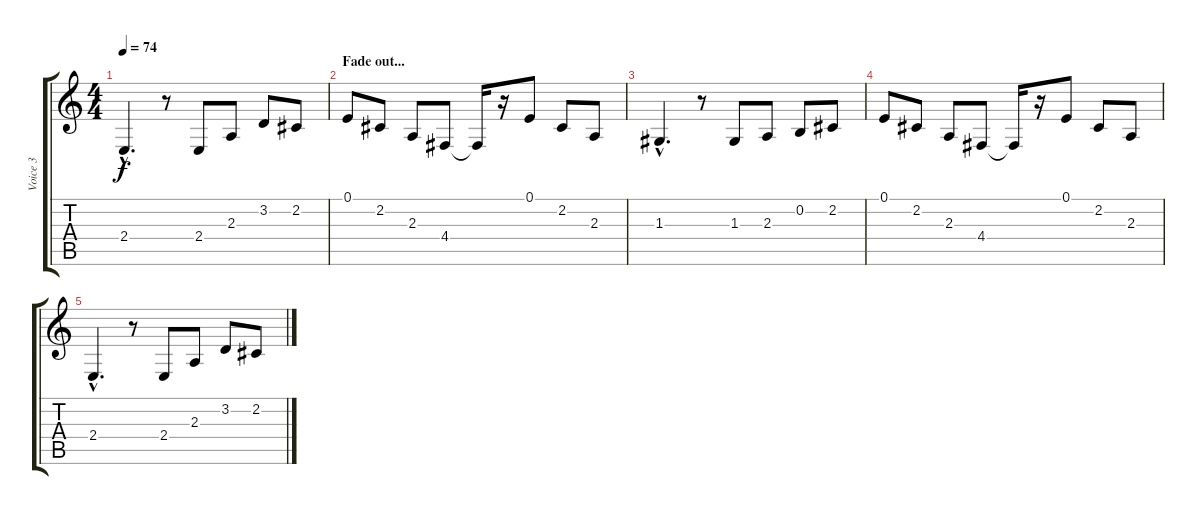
\track ("Voice 3" "Voice 3") {instrument sopranosax}
\staff {score tabs}
\tuning (E4 B3 G3 D3 A2 E2) {hide}
\ts (4 4)
\tempo 74
\clef g2
\ks c
2.4{hac}.4{d dy f} r.8 2.4.8 2.3.8 3.2.8 2.2.8 |
\section ("" "Fade out...")
0.1.8 2.2.8 2.3.8 4.4.8 4.4{t}.16 r.16 0.1.8 2.2.8 2.3.8 |
1.3{hac}.4{d} r.8 1.3.8 2.3.8 0.2.8 2.2.8 |
0.1.8 2.2.8 2.3.8 4.4.8 4.4{t}.16 r.16 0.1.8 2.2.8 2.3.8 |
2.4{hac}.4{d} r.8 2.4.8 2.3.8 3.2.8 2.2.8
